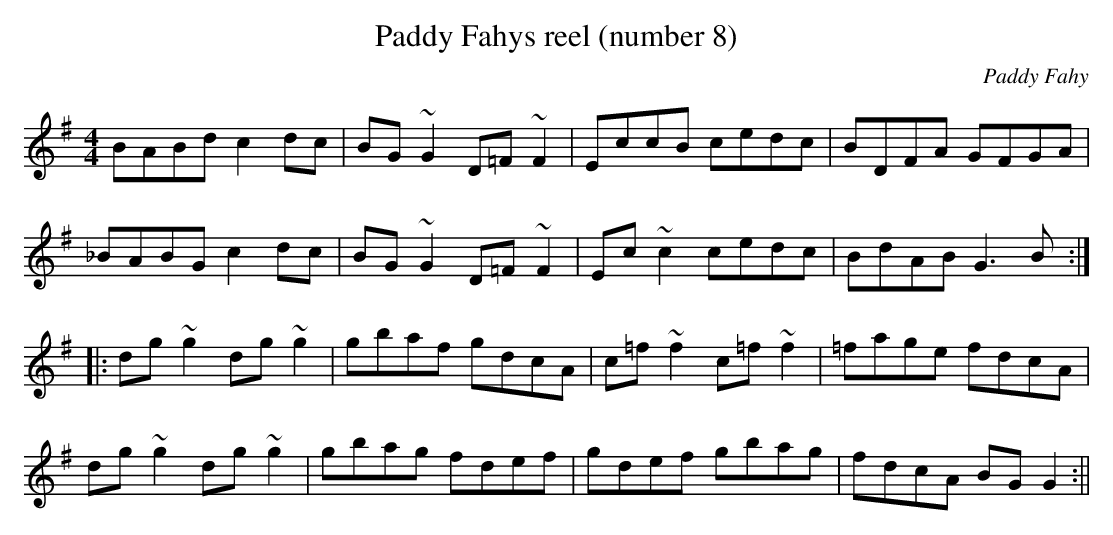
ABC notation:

X:1
T:Paddy Fahys reel (number 8)
M:4/4
L:1/8
C:Paddy Fahy
K:G
BABd c2dc | BG~G2 D=F~F2 | EccB cedc | BDFA GFGA |
_BABG c2dc | BG~G2 D=F~F2 | Ec~c2 cedc | BdAB G3B :||:
dg~g2 dg~g2 | gbaf gdcA | c=f~f2 c=f~f2 | =fage fdcA |
dg~g2 dg~g2 | gbag fdef | gdef gbag | fdcA BGG2 :||
